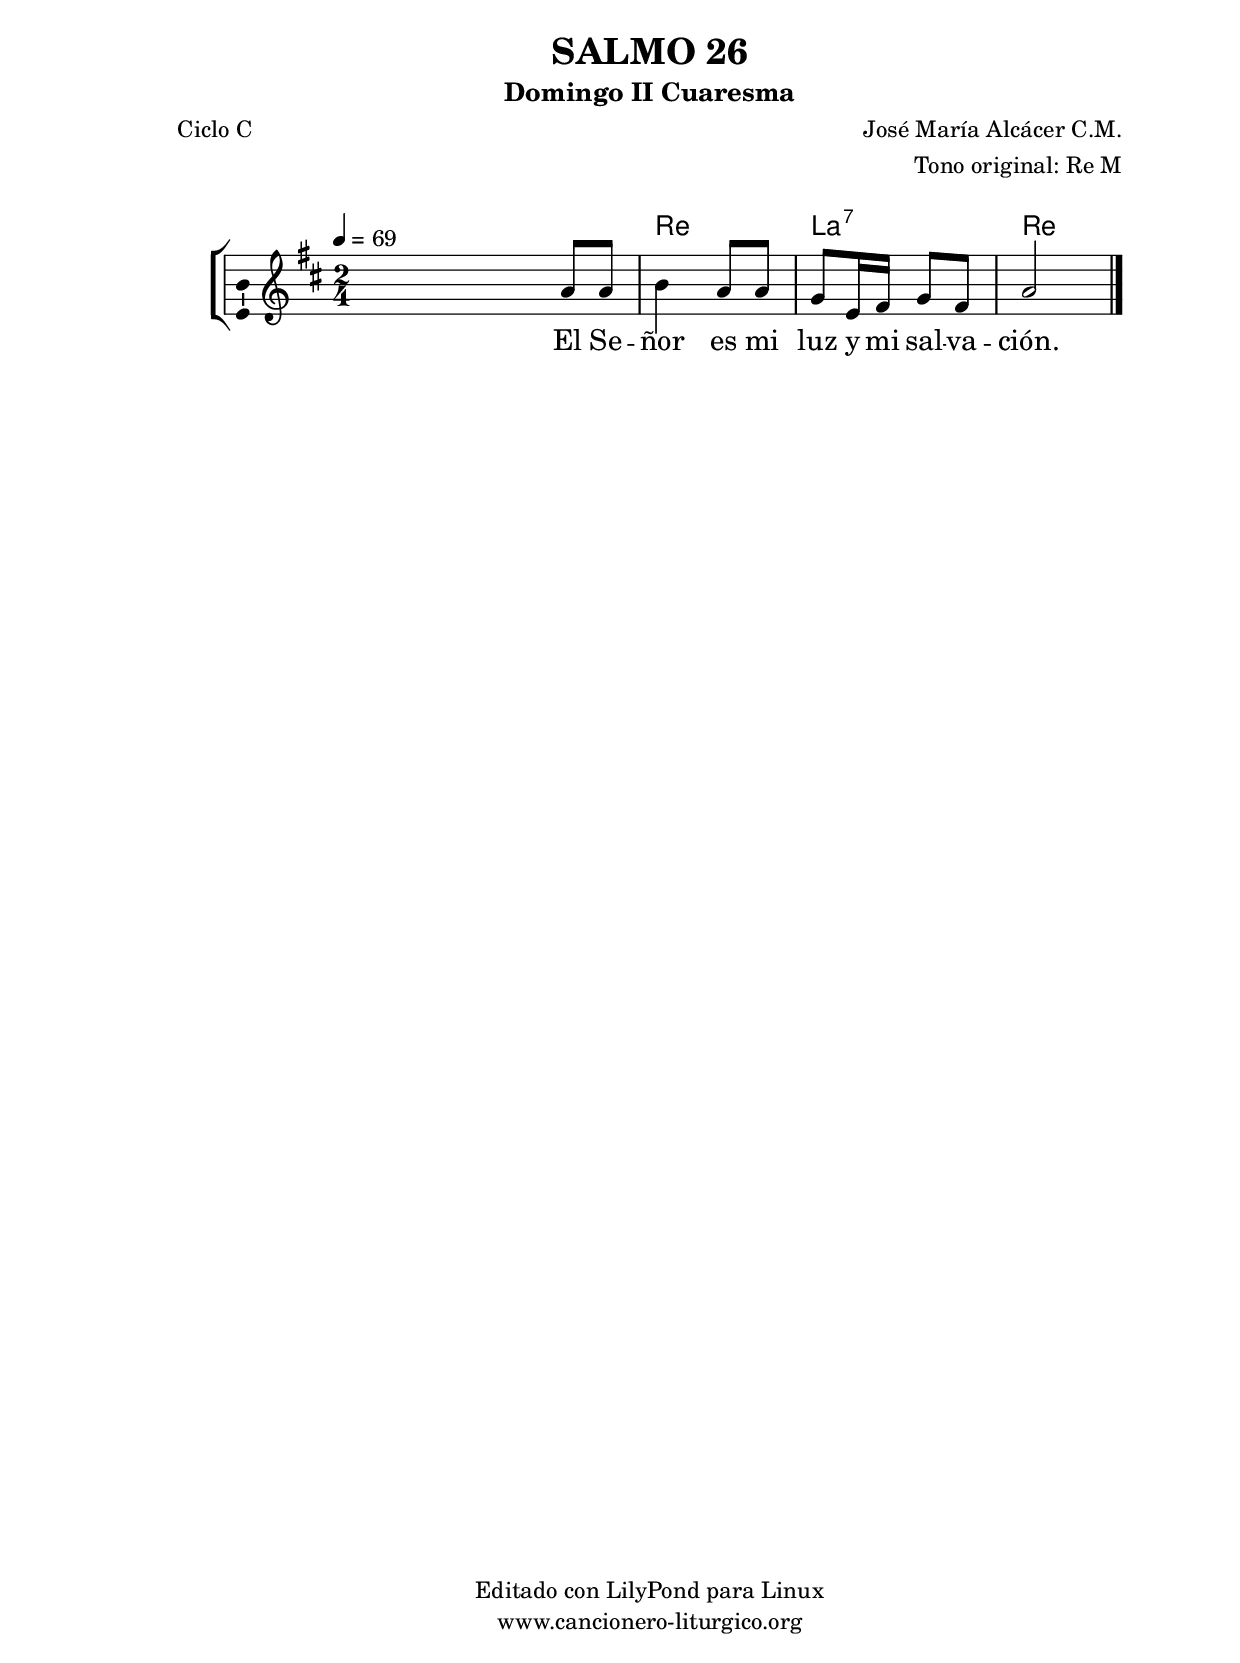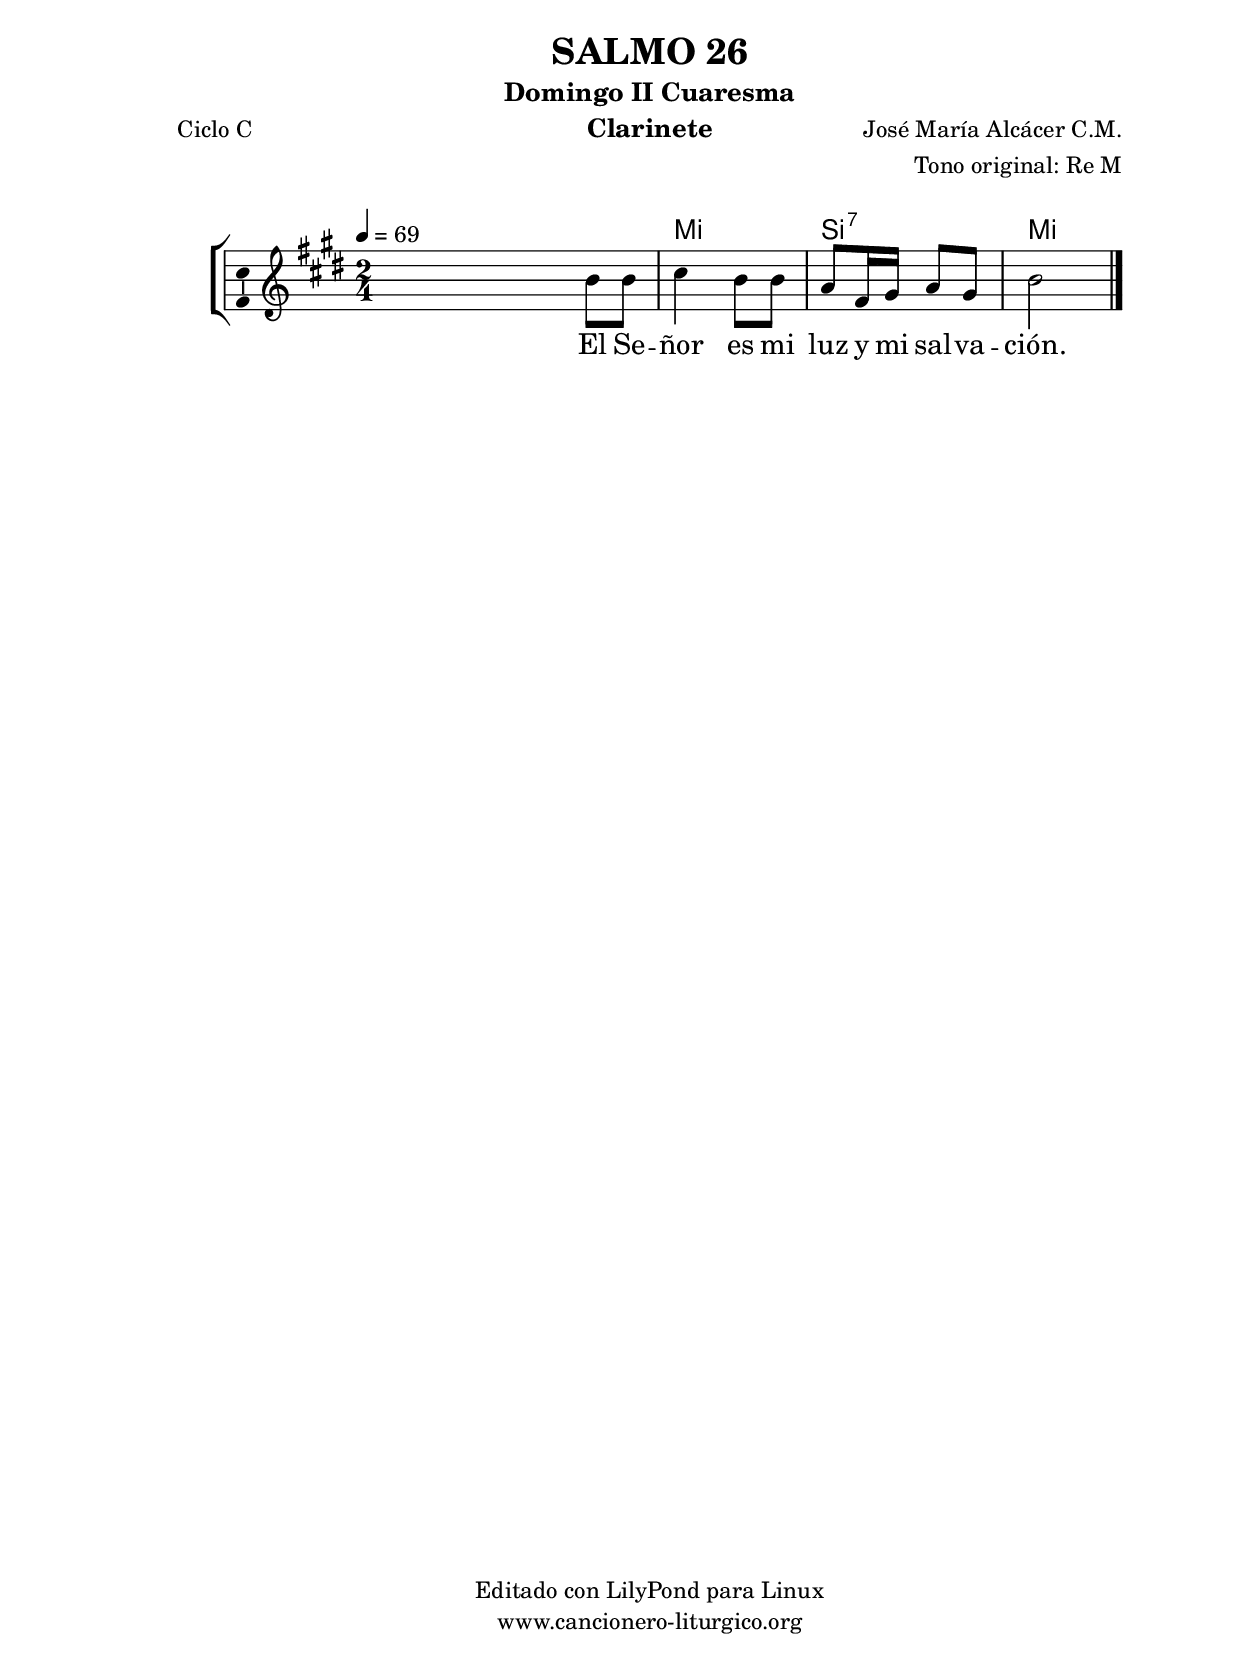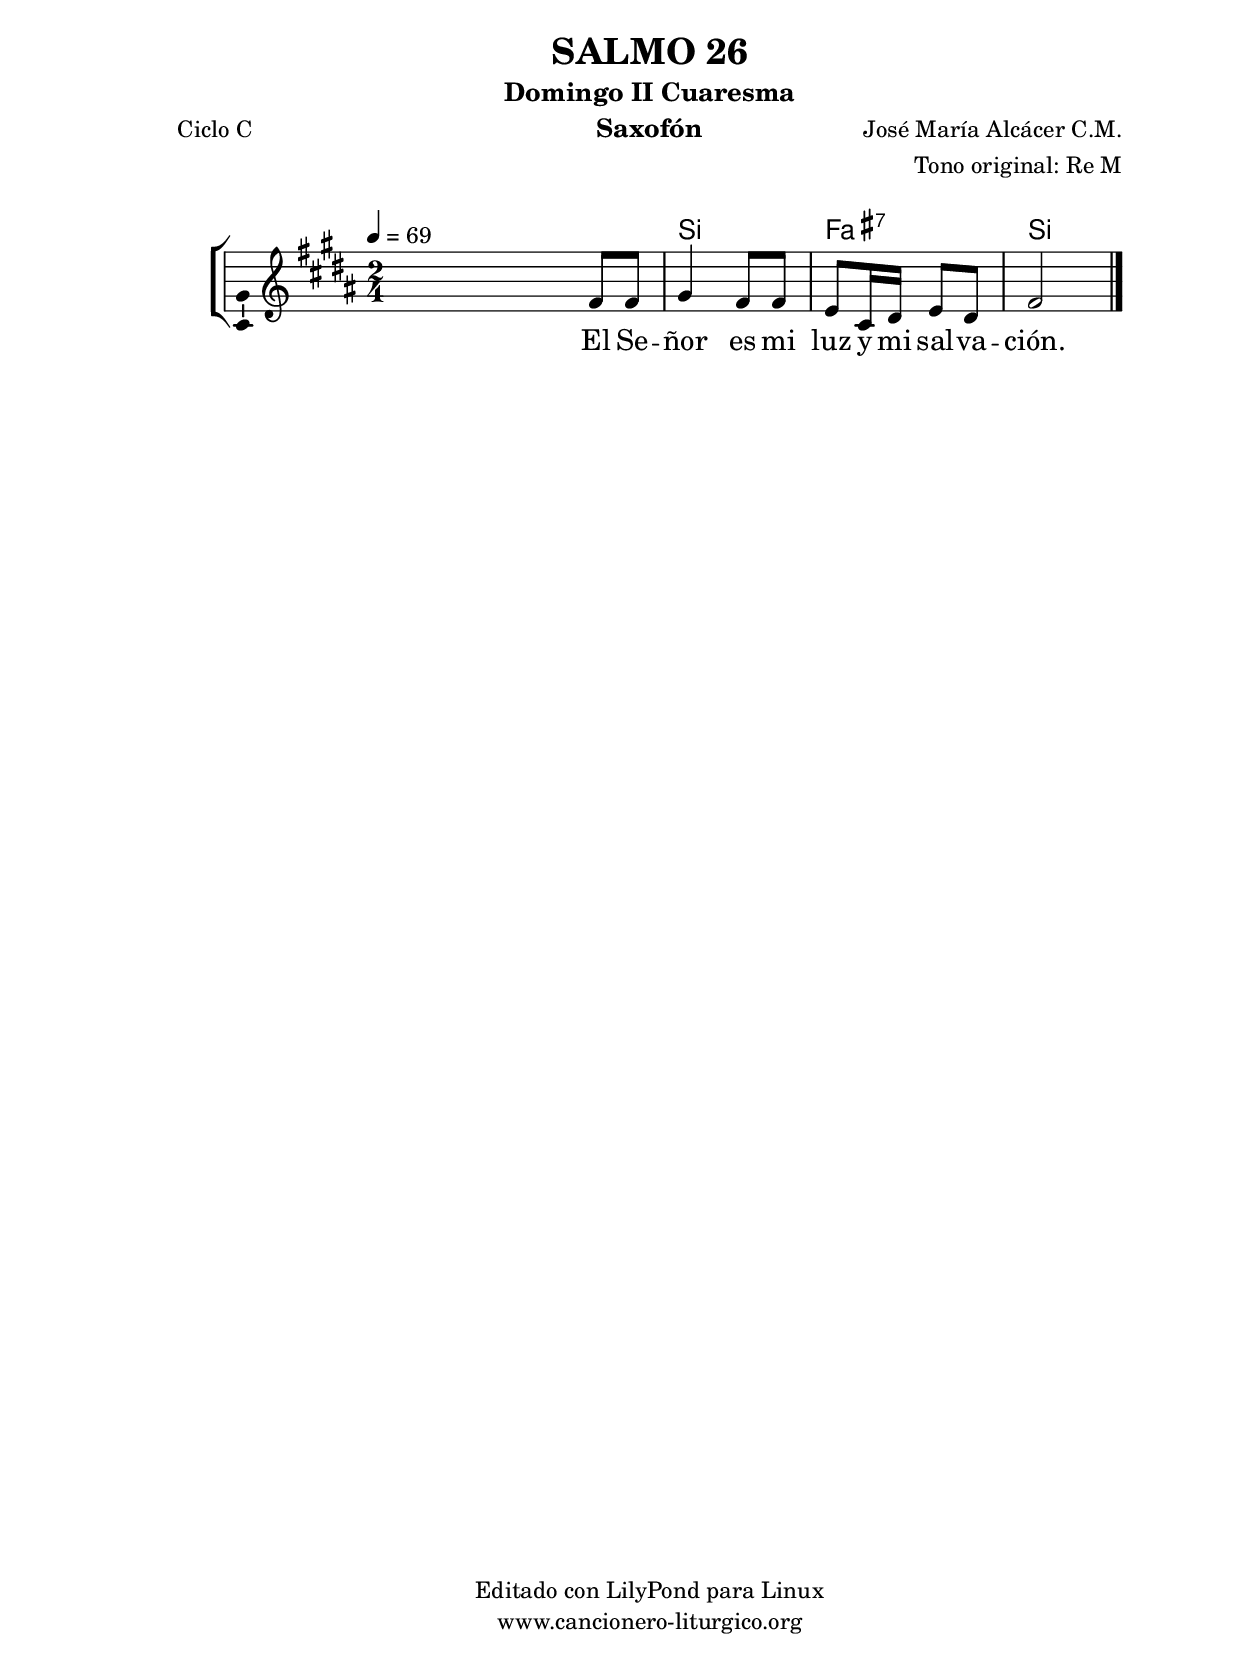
%
%para convertir .midi en .wav:
%timidity filename.midi -Ow -o finename.wav
%
%
%Para convertir de .wav a .mp3:
%lame -h -m j filename.wav
%
%
%para escuchar el midi:
%timidity nombrefichero.midi
%


%versión de lilypond para la que se ha escrito esta partitura:
\version "2.16.0"

	%Tamaño papel
	#(set-default-paper-size "a4")
	%Tamaño partitura
	#(set-global-staff-size 20)
	%No responde al pulsar sobre una nota
	#(ly:set-option 'point-and-click #f)

%parámetros del encabezamiento:
\header {
	title = "SALMO 26"
	subtitle = "Domingo II Cuaresma"
	composer = "José María Alcácer C.M."
	poet = "Ciclo C"
	meter = ""
	arranger = "Tono original: Re M"
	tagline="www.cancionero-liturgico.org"
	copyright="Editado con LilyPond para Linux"
	tiempo = "Cuaresma"
	usos = "Salmo"
	letra = "El Señor es mi luz y mi salvación."
	}

%parámetros asociados al papel:
\paper  {
	oddHeaderMarkup = \markup {\fill-line { \on-the-fly #not-first-page \fromproperty #'header:title \on-the-fly #not-first-page \fromproperty #'header:composer }}
	evenHeaderMarkup = \markup {\fill-line { \fromproperty #'header:composer \fromproperty #'header:title }}
	#(set-paper-size "a4")
	print-page-number = ##f
	first-page-number = 1
	print-first-page-number = ##f
%	head-separation = 3.0 \cm
	top-margin = 2.0 \cm
	bottom-margin = 0.5\cm
%%%	bottom-margin = -1.0\cm
	left-margin = 3.0 \cm
	line-width = 16.0 \cm 
	indent = 8\mm
	interscoreline = 2.\mm
	between-system-space = 15\mm
%	para que las partituras no llenen la hoja:
	ragged-bottom = ##t
%	idem para la última hoja:
	ragged-last-bottom = ##f
%	para que las partituras llenen el ancho del papel:
	ragged-last = ##f
	after-title-space = 2.5 \cm
%page-count=1
%system-count=8

	%Flexible Vertical Spacing
%	markup-markup-spacing =
%	#'((basic-distance . 15) (minimum-distance . 15) (padding . 3))
	markup-system-spacing =
	#'((basic-distance . 15) (minimum-distance . 15) (padding . 3))
	system-system-spacing =
	#'((basic-distance . 15) (minimum-distance . 15) (padding . 3))
	score-system-spacing =
	#'((basic-distance . 15) (minimum-distance . 15) (padding . 5))
%	top-system-spacing = % header
%	#'((basic-distance . 8) (minimum-distance . 0) (padding . 3))
%	top-markup-spacing =
%	#'((basic-distance . 20) (minimum-distance . 20) (padding . 3))
	last-bottom-spacing = % footer
	#'((basic-distance . 5) (minimum-distance . 5) (padding . 3))
%	score-markup-spacing =
%	#'((basic-distance . 16) (minimum-distance . 13) (padding . 3))

	}


%parámetros que afectan a toda la partitura:
global =  {
	%clave de sol (G):
	\clef G
	%armadura:
%	\transpose c a
	\key d \major
	\tempo 4=69
	\set Score.tempoHideNote = ##f
	}


acordes = {
	\italianChords
	\chordmode {
%	\transpose c a,
{
s2 d2 a:7 d
	}
	}
}


melodia = 
{
%	\transpose c a,
	\relative c''{
	\time 2/4
s4 a8 a
b4 a8 a
g8 e16 fis g8 fis
a2

	\bar "|."
	}
	}


texto = \lyricmode {
El Se -- ñor es mi luz y mi sal -- va -- ción.
	}


acordesStaff = \context ChordNames = acordesStaff <<
	\set chordChanges = ##t
	\acordes
	>>


vozStaff = \context Voice = vozStaff
\with {\consists "Ambitus_engraver"}
<<
%	\set Staff.instrumentName = ""
%	\set Staff.shortInstrumentName = ""
%	\set Staff.midiInstrument = #"clarinet"
%	\set Staff.midiInstrument = #"cello"
%	\set Staff.midiInstrument = #"flute"
	\set Staff.midiInstrument = #"electric guitar (jazz)"
%	\set Staff.midiInstrument = #"english horn"
%	\set Staff.midiInstrument = #"violin"
%	\set Staff.midiInstrument = #"glockenspiel"
	\set Staff.midiMinimumVolume = #0.7
	\set Staff.midiMaximumVolume = #0.9
	\global
	\melodia
	>>


textoStaff = \context Lyrics = textoStaff <<
	\lyricsto vozStaff \texto
	>>

\book {
	\score {
		\context ChoirStaff {
			\override StaffGroup.SystemStartBracket #'collapse-height = #1
			\override Score.SystemStartBar #'collapse-height = #1
			<<
			\acordesStaff
			\vozStaff
			\textoStaff
			>>
			}
		\layout {
	    		\context {
				\Lyrics
				\override LyricText #'font-size = #2
				}
	   		 \context {
				\Score
				%fontSize = #3
				\override StaffSymbol #'staff-space = #(magstep +3)
				%\override Beam #'thickness = #0.55
				%\override SpacingSpanner #'spacing-increment = #1.0
				%\override Slur #'height-limit = #1.5
				}
			}
		}
	\score {
		\unfoldRepeats
		\context ChoirStaff {
			<<
			\acordesStaff
			\vozStaff
			>>
			}
		\midi {
	  		\context {
	  			\Score
				tempoWholesPerMinute = #(ly:make-moment 70 4)
				}
			}
		}
	}

%Partitura para clarinete
#(define output-suffix "C")
\book {
	\header{
		instrument = "Clarinete"
		}
	\score {
		\context ChoirStaff {
			\override StaffGroup.SystemStartBracket #'collapse-height = #1
			\override Score.SystemStartBar #'collapse-height = #1
\transpose c d
			<<
			\acordesStaff
			\vozStaff
			\textoStaff
			>>
			}
		\layout {
	    		\context {
				\Lyrics
				\override LyricText #'font-size = #2
				}
	   		 \context {
				\Score
				\override StaffSymbol #'staff-space = #(magstep +3)
				}
			}
		}
	}

%Partitura para saxofón
#(define output-suffix "S")
\book {
	\header{
		instrument = "Saxofón"
		}
	\score {
		\context ChoirStaff {
			\override StaffGroup.SystemStartBracket #'collapse-height = #1
			\override Score.SystemStartBar #'collapse-height = #1
\transpose c a,
			<<
			\acordesStaff
			\vozStaff
			\textoStaff
			>>
			}
		\layout {
	    		\context {
				\Lyrics
				\override LyricText #'font-size = #2
				}
	   		 \context {
				\Score
				\override StaffSymbol #'staff-space = #(magstep +3)
				}
			}
		}
	}

